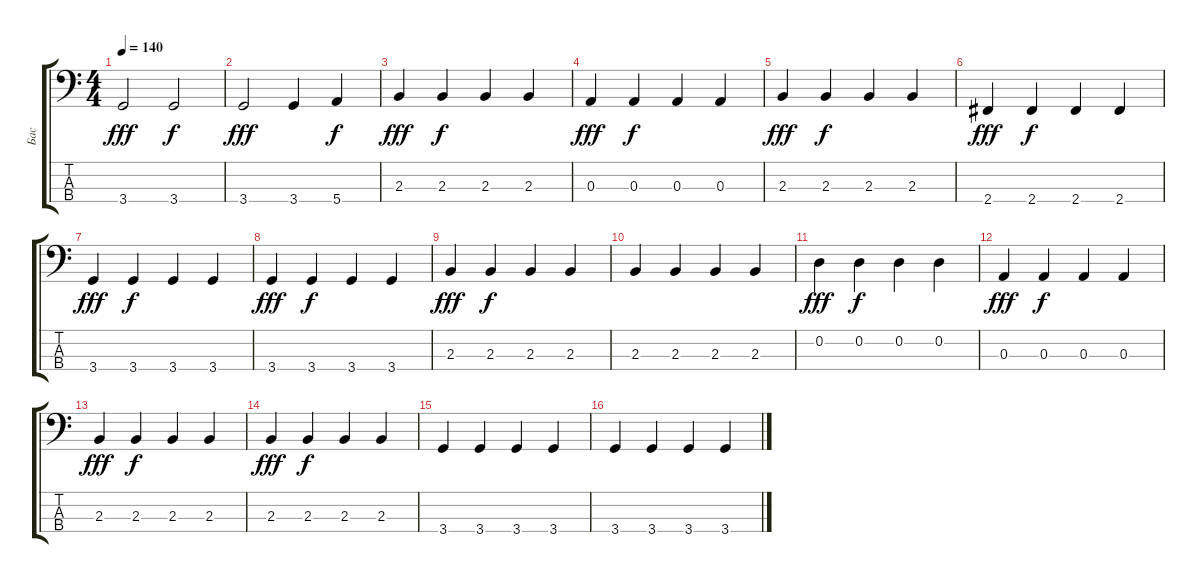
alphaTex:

\track ("Бас" "Бас") {instrument electricbassfinger}
\staff {score tabs}
\tuning (G2 D2 A1 E1) {hide}
\ts (4 4)
\tempo 140
\clef f4
\ks c
3.4.2{dy fff} 3.4.2{dy f} |
3.4.2{dy fff} 3.4.4 5.4.4{dy f} |
2.3.4{dy fff} 2.3.4{dy f} 2.3.4 2.3.4 |
0.3.4{dy fff} 0.3.4{dy f} 0.3.4 0.3.4 |
2.3.4{dy fff} 2.3.4{dy f} 2.3.4 2.3.4 |
2.4.4{dy fff} 2.4.4{dy f} 2.4.4 2.4.4 |
3.4.4{dy fff} 3.4.4{dy f} 3.4.4 3.4.4 |
3.4.4{dy fff} 3.4.4{dy f} 3.4.4 3.4.4 |
2.3.4{dy fff} 2.3.4{dy f} 2.3.4 2.3.4 |
2.3.4 2.3.4 2.3.4 2.3.4 |
0.2.4{dy fff} 0.2.4{dy f} 0.2.4 0.2.4 |
0.3.4{dy fff} 0.3.4{dy f} 0.3.4 0.3.4 |
2.3.4{dy fff} 2.3.4{dy f} 2.3.4 2.3.4 |
2.3.4{dy fff} 2.3.4{dy f} 2.3.4 2.3.4 |
3.4.4 3.4.4 3.4.4 3.4.4 |
3.4.4 3.4.4 3.4.4 3.4.4
